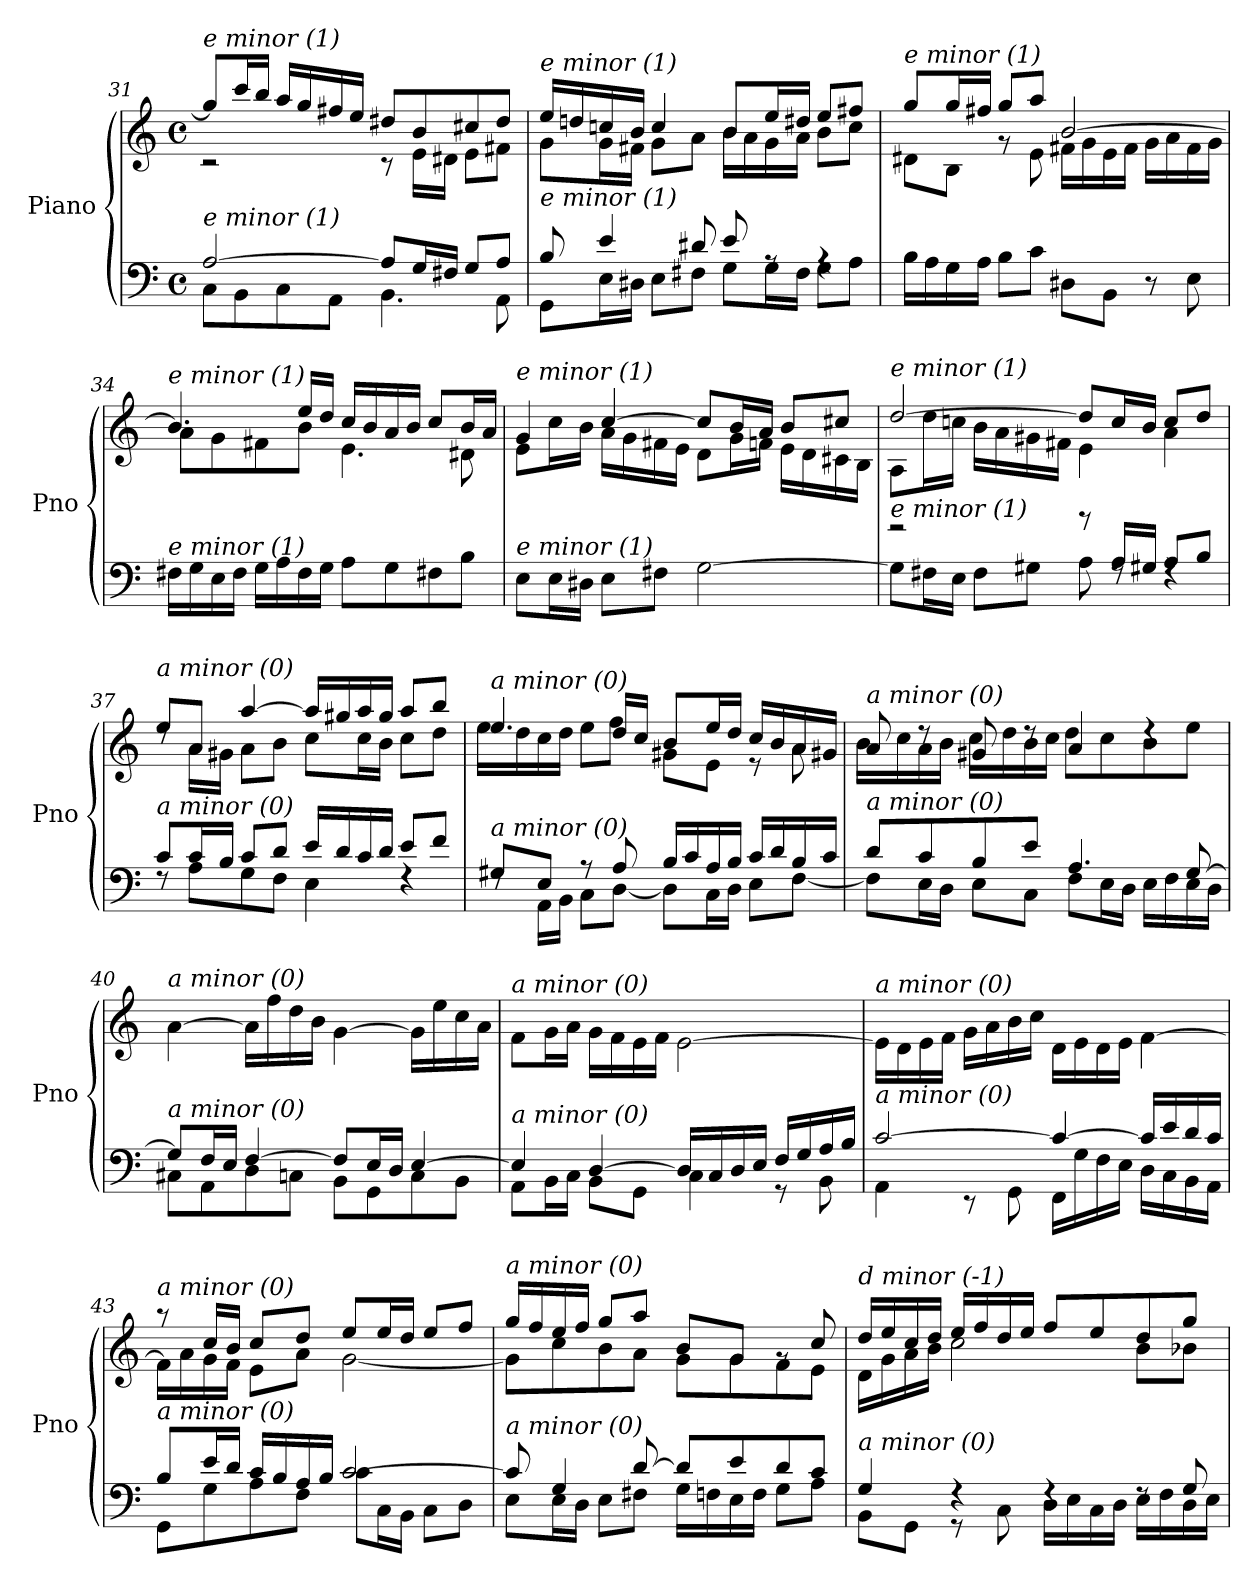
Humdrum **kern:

**kern	**kern
*part1	*part1
*staff2	*staff1
*I"Piano	*
*I'Pno	*
*clefF4	*clefG2
*k[]	*k[]
*M4/4	*M4/4
*met(c)	*met(c)
=31	=31
*^	*^
!	!	!LO:TX:i:t=e minor (1)	!
!LO:TX:i:t=e minor (1)	!	!	!
[2A/	8C\L	8gg/L]	2r
.	8BB\	16ccc/L	.
.	.	16bb/JJ	.
.	8C\	16aa/LL	.
.	.	16gg/	.
.	8AA\J	16ff#X/	.
.	.	16ee/JJ	.
8A/L]	4.BB\	8dd#X/L	8r
16G/L	.	8b/	16e\LL
16F#X/JJ	.	.	16d#X\JJ
8G/L	.	8cc#X/	8e\L
8A/J	8AA\	8dd#/J	8f#X\J
!!LO:LB:g=z	!!
=32	=32	=32	=32
!	!	!LO:TX:i:t=e minor (1)	!
!LO:TX:i:t=e minor (1)	!	!	!
8B/	8GG\L	16ee/LL	8g\L
.	.	16ddn/	.
4e/	16E\L	16ccn/	16g\L
.	16D#X\JJ	16b/JJ	16f#X\JJ
.	8E\L	4cc/	8g\L
8d#X/	8F#X\J	.	8a\J
8e/	8G\L	8b/L	16b\LL
.	.	.	16a\
8rA	16G\L	16ee/L	16g\
.	16F#\JJ	16dd#X/JJ	16a\JJ
4rA	8G\L	8ee/L	8b\L
.	8A\J	8ff#X/J	8cc\J
=33	=33	=33	=33
!	!	!LO:TX:i:t=e minor (1)	!
!LO:TX:i:t=e minor (1)	!	!	!
*v	*v	*	*
16B\LL	8gg/L	8d#X\L
16A\	.	.
16G\	16gg/L	8B\J
16A\JJ	16ff#X/JJ	.
8B\L	8gg/L	8rg
8c\J	8aa/J	8e\
8D#X\L	[2b/	16f#X\LL
.	.	16g\
8BB\J	.	16e\
.	.	16f#\JJ
8r	.	16g\LL
.	.	16a\
8E\	.	16f#\
.	.	16g\JJ
=34	=34	=34
!	!LO:TX:i:t=e minor (1)	!
!LO:TX:i:t=e minor (1)	!	!
16F#X\LL	4.b/]	8a\L
16G\	.	.
16E\	.	8g\
16F#\JJ	.	.
16G\LL	.	8f#X\
16A\	.	.
16F#\	16ee/LL	8b\J
16G\JJ	16dd/JJ	.
8A\L	16cc/LL	4.e\
.	16b/	.
8G\	16a/	.
.	16b/JJ	.
8F#X\	8cc/L	.
8B\J	16b/L	8d#X\
.	16a/JJ	.
!!LO:LB:g=z	!!
=35	=35	=35
!	!LO:TX:i:t=e minor (1)	!
!LO:TX:i:t=e minor (1)	!	!
8E\L	4g/	8e\L
16E\L	.	16cc\L
16D#X\JJ	.	16b\JJ
8E\L	[4cc/	16a\LL
.	.	16g\
8F#X\J	.	16f#X\
.	.	16e\JJ
[2G\	8cc/L]	8d\L
.	16b/L	16g\L
.	16a/JJ	16fn\JJ
.	8b/L	16e\LL
.	.	16d\
.	8cc#X/J	16c#X\
.	.	16B\JJ
=36	=36	=36
*^	*	*
!	!	!LO:TX:i:t=e minor (1)	!
!LO:TX:i:t=e minor (1)	!	!	!
8G\L]	2rg	[2dd/	8A\L
16F#X\L	.	.	16dd\L
16E\JJ	.	.	16ccn\JJ
8F#\L	.	.	16b\LL
.	.	.	16a\
8G#X\J	.	.	16g#X\
.	.	.	16f#X\JJ
8A\	8rb	8dd/L]	4e\
16A/LL	8rF	16cc/L	.
16G#X/JJ	.	16b/JJ	.
8A/L	4rF	8cc/L	4a\
8B/J	.	8dd/J	.
=37	=37	=37	=37
!	!	!LO:TX:i:t=a minor (0)	!
!LO:TX:i:t=a minor (0)	!	!	!
8c/L	8rF	8ee/L	8rdd
16c/L	8A\L	8a/J	16a\LL
16B/JJ	.	.	16g#X\JJ
8c/L	8G\	[4aa/	8a\L
8d/J	8F\J	.	8b\J
16e/LL	4E\	16aa/LL]	8cc\L
16d/	.	16gg#X/	.
16c/	.	16aa/	16cc\L
16d/JJ	.	16gg#/JJ	16b\JJ
8e/L	4rF	8aa/L	8cc\L
8f/J	.	8bb/J	8dd\J
!!LO:LB:g=z	!!
=38	=38	=38	=38
!	!	!LO:TX:i:t=a minor (0)	!
!LO:TX:i:t=a minor (0)	!	!	!
8G#X/L	8rF	4.ee/	16ee\LL
.	.	.	16dd\
8E/J	16AA\LL	.	16cc\
.	16BB\JJ	.	16dd\JJ
8r	8C\L	.	8ee\L
8A/	[8D\J	16dd/LL	8ff\J
.	.	16cc/JJ	.
16B/LL	8D\L]	8b/L	8g#X\L
16c/	.	.	.
16A/	16C\L	16ee/L	8e\J
16B/JJ	16D\JJ	16dd/JJ	.
16c/LL	8E\L	16cc/LL	8r
16d/	.	16b/	.
16B/	[8F\J	16a/	8a\
16c/JJ	.	16g#X/JJ	.
=39	=39	=39	=39
!	!	!LO:TX:i:t=a minor (0)	!
!LO:TX:i:t=a minor (0)	!	!	!
8d/L	8F\L]	8a/	16b\LL
.	.	.	16cc\
8c/	16E\L	8rdd	16a\
.	16D\JJ	.	16b\JJ
8B/	8E\L	8g#X/	16cc\LL
.	.	.	16dd\
8e/J	8C\J	8rdd	16b\
.	.	.	16cc\JJ
4.A/	8F\L	4a/	8dd\L
.	16E\L	.	8cc\
.	16D\JJ	.	.
.	16E\LL	4rdd	8b\
.	16F\	.	.
[8G/	16E\	.	8ee\J
.	16D\JJ	.	.
*	*	*v	*v
=40	=40	=40
!	!	!LO:TX:i:t=a minor (0)
!LO:TX:i:t=a minor (0)	!	!
8G/L]	8C#X\L	[4a\
16F/L	8AA\	.
16E/JJ	.	.
[4F/	8D\	16a\LL]
.	.	16ff\
.	8Cn\J	16dd\
.	.	16b\JJ
8F/L]	8BB\L	[4g\
16E/L	8GG\	.
16D/JJ	.	.
[4E/	8C\	16g\LL]
.	.	16ee\
.	8BB\J	16cc\
.	.	16a\JJ
!!LO:PB:g=z
=41	=41	=41
!	!	!LO:TX:i:t=a minor (0)
!LO:TX:i:t=a minor (0)	!	!
4E/]	8AA\L	8f\L
.	16BB\L	16g\L
.	16C\JJ	16a\JJ
[4D/	8BB\L	16g\LL
.	.	16f\
.	8GG\J	16e\
.	.	16f\JJ
16D/LL]	4C\	[2e\
16C/	.	.
16D/	.	.
16E/JJ	.	.
16F/LL	8r	.
16G/	.	.
16A/	8BB\	.
16B/JJ	.	.
=42	=42	=42
!	!	!LO:TX:i:t=a minor (0)
!LO:TX:i:t=a minor (0)	!	!
[2c/	4AA\	16e\LL]
.	.	16d\
.	.	16e\
.	.	16f\JJ
.	8r	16g\LL
.	.	16a\
.	8GG\	16b\
.	.	16cc\JJ
4c/_	16FF\LL	16d\LL
.	16G\	16e\
.	16F\	16d\
.	16E\JJ	16e\JJ
16c/LL]	16D\LL	[4f\
16e/	16C\	.
16d/	16BB\	.
16c/JJ	16AA\JJ	.
=43	=43	=43
*	*	*^
!	!	!LO:TX:i:t=a minor (0)	!
!LO:TX:i:t=a minor (0)	!	!	!
8B/L	8GG\L	16f\LL]	8raa
.	.	16a\	.
16e/L	8G\	16g\	16cc/LL
16d/JJ	.	16f\JJ	16b/JJ
16c/LL	8A\	8cc/L	8e\L
16B/	.	.	.
16A/	8F\J	8dd/J	8a\J
16B/JJ	.	.	.
[2c/	8c\L	8ee/L	[2g\
.	16C\L	16ee/L	.
.	16BB\JJ	16dd/JJ	.
.	8C\L	8ee/L	.
.	8D\J	8ff/J	.
!!LO:LB:g=z	!!
=44	=44	=44	=44
!	!	!LO:TX:i:t=a minor (0)	!
!LO:TX:i:t=a minor (0)	!	!	!
8c/]	8E\L	16gg/LL	8g\L]
.	.	16ff/	.
4G/	16E\L	16ee/	8cc\
.	16D\JJ	16ff/JJ	.
.	8E\L	8gg/L	8b\
[8d/	8F#X\J	8aa/J	8a\J
8d/L]	16G\LL	8b/L	8g\L
.	16Fn\	.	.
8e/	16E\	8g/J	8g\
.	16F\JJ	.	.
8d/	8G\L	8rg	8f\
8c/J	8A\J	8cc/	8e\J
=45	=45	=45	=45
!	!	!LO:TX:i:t=d minor (-1)	!
!LO:TX:i:t=a minor (0)	!	!	!
4G/	8BB\L	16dd/LL	16d\LL
.	.	16ee/	16g\
.	8GG\J	16cc/	16a\
.	.	16dd/JJ	16b\JJ
4rF	8r	16ee/LL	2cc\
.	.	16ff/	.
.	8C\	16dd/	.
.	.	16ee/JJ	.
4rF	16D\LL	8ff/L	.
.	16E\	.	.
.	16C\	8ee/	.
.	16D\JJ	.	.
8rF	16E\LL	8dd/	8b\L
.	16F\	.	.
8G/	16D\	8gg/J	8b-X\J
.	16E\JJ	.	.
*v	*v	*	*
*	*v	*v
=	=
*-	*-
